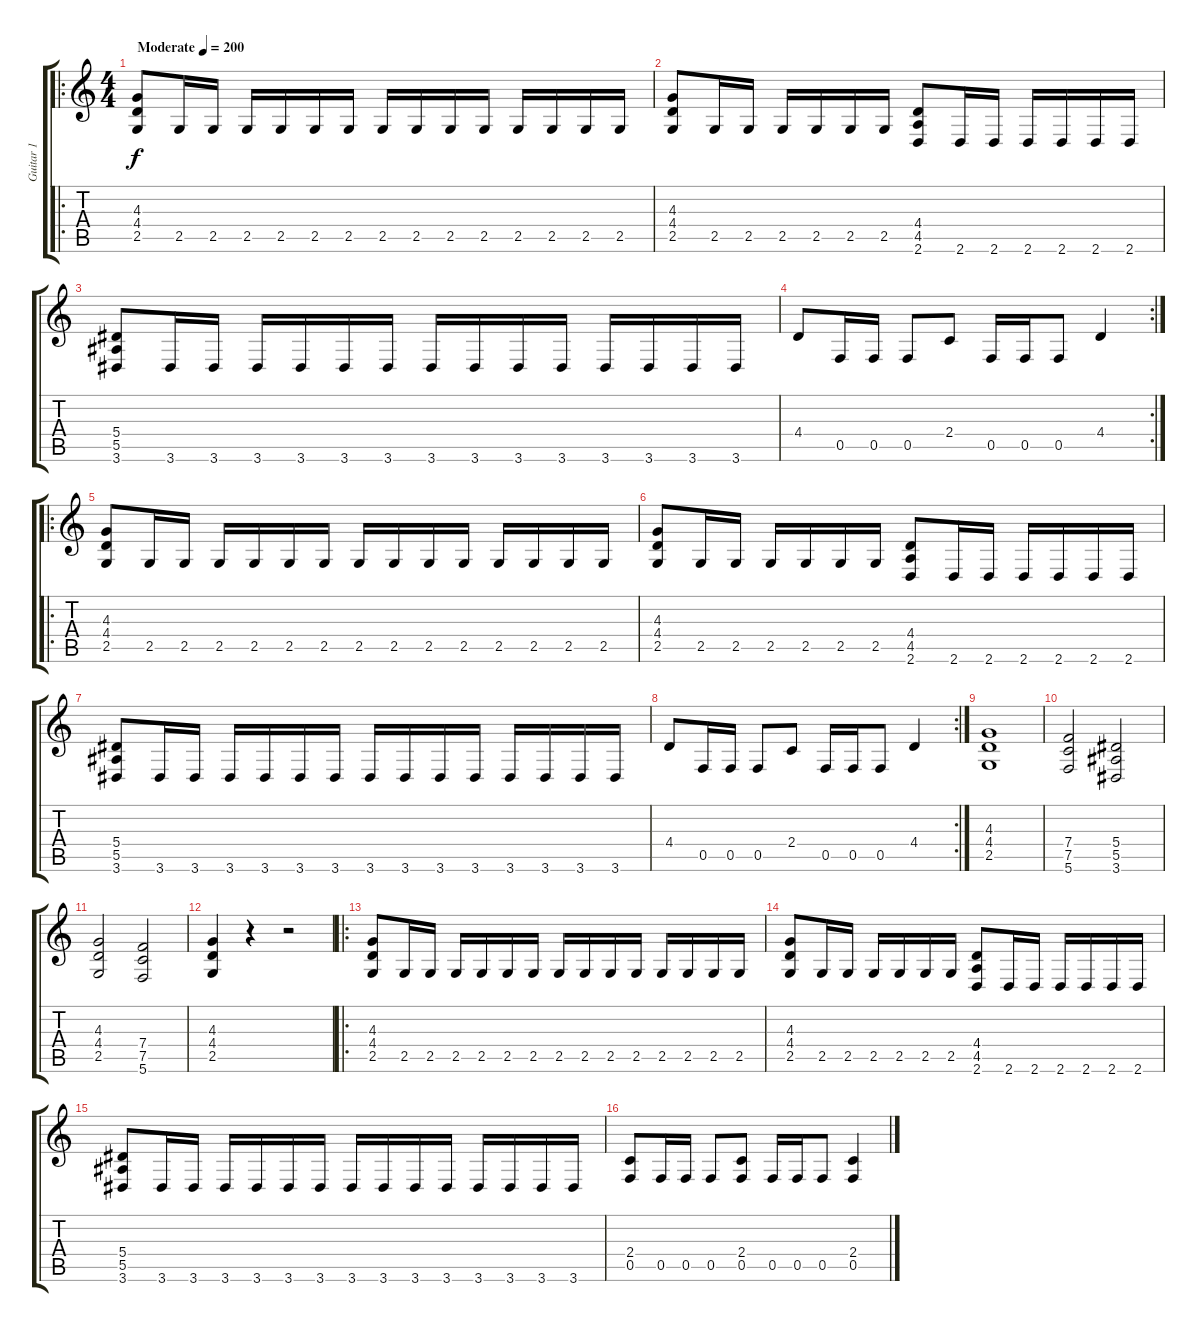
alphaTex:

\track ("Guitar 1" "Guitar 1") {instrument distortionguitar}
\staff {score tabs}
\tuning (C4 G3 Eb3 Bb2 F2 C2) {hide}
\ro
\ts (4 4)
\tempo (200 "Moderate")
\clef g2
\ks c
(4.3 4.4 2.5).8{dy f instrument distortionguitar} 2.5.16 2.5.16 2.5.16 2.5.16 2.5.16 2.5.16 2.5.16 2.5.16 2.5.16 2.5.16 2.5.16 2.5.16 2.5.16 2.5.16 |
(4.3 4.4 2.5).8 2.5.16 2.5.16 2.5.16 2.5.16 2.5.16 2.5.16 (4.4 4.5 2.6).8 2.6.16 2.6.16 2.6.16 2.6.16 2.6.16 2.6.16 |
(5.4 5.5 3.6).8 3.6.16 3.6.16 3.6.16 3.6.16 3.6.16 3.6.16 3.6.16 3.6.16 3.6.16 3.6.16 3.6.16 3.6.16 3.6.16 3.6.16 |
\rc 2
4.4.8 0.5.16 0.5.16 0.5.8 2.4.8 0.5.16 0.5.16 0.5.8 4.4.4 |
\ro
(4.3 4.4 2.5).8 2.5.16 2.5.16 2.5.16 2.5.16 2.5.16 2.5.16 2.5.16 2.5.16 2.5.16 2.5.16 2.5.16 2.5.16 2.5.16 2.5.16 |
(4.3 4.4 2.5).8 2.5.16 2.5.16 2.5.16 2.5.16 2.5.16 2.5.16 (4.4 4.5 2.6).8 2.6.16 2.6.16 2.6.16 2.6.16 2.6.16 2.6.16 |
(5.4 5.5 3.6).8 3.6.16 3.6.16 3.6.16 3.6.16 3.6.16 3.6.16 3.6.16 3.6.16 3.6.16 3.6.16 3.6.16 3.6.16 3.6.16 3.6.16 |
\rc 2
4.4.8 0.5.16 0.5.16 0.5.8 2.4.8 0.5.16 0.5.16 0.5.8 4.4.4 |
(4.3 4.4 2.5).1 |
(7.4 7.5 5.6).2 (5.4 5.5 3.6).2 |
(4.3 4.4 2.5).2 (7.4 7.5 5.6).2 |
(4.3 4.4 2.5).4 r.4 r.2 |
\ro
(4.3 4.4 2.5).8 2.5.16 2.5.16 2.5.16 2.5.16 2.5.16 2.5.16 2.5.16 2.5.16 2.5.16 2.5.16 2.5.16 2.5.16 2.5.16 2.5.16 |
(4.3 4.4 2.5).8 2.5.16 2.5.16 2.5.16 2.5.16 2.5.16 2.5.16 (4.4 4.5 2.6).8 2.6.16 2.6.16 2.6.16 2.6.16 2.6.16 2.6.16 |
(5.4 5.5 3.6).8 3.6.16 3.6.16 3.6.16 3.6.16 3.6.16 3.6.16 3.6.16 3.6.16 3.6.16 3.6.16 3.6.16 3.6.16 3.6.16 3.6.16 |
(2.4 0.5).8 0.5.16 0.5.16 0.5.8 (2.4 0.5).8 0.5.16 0.5.16 0.5.8 (2.4 0.5).4
